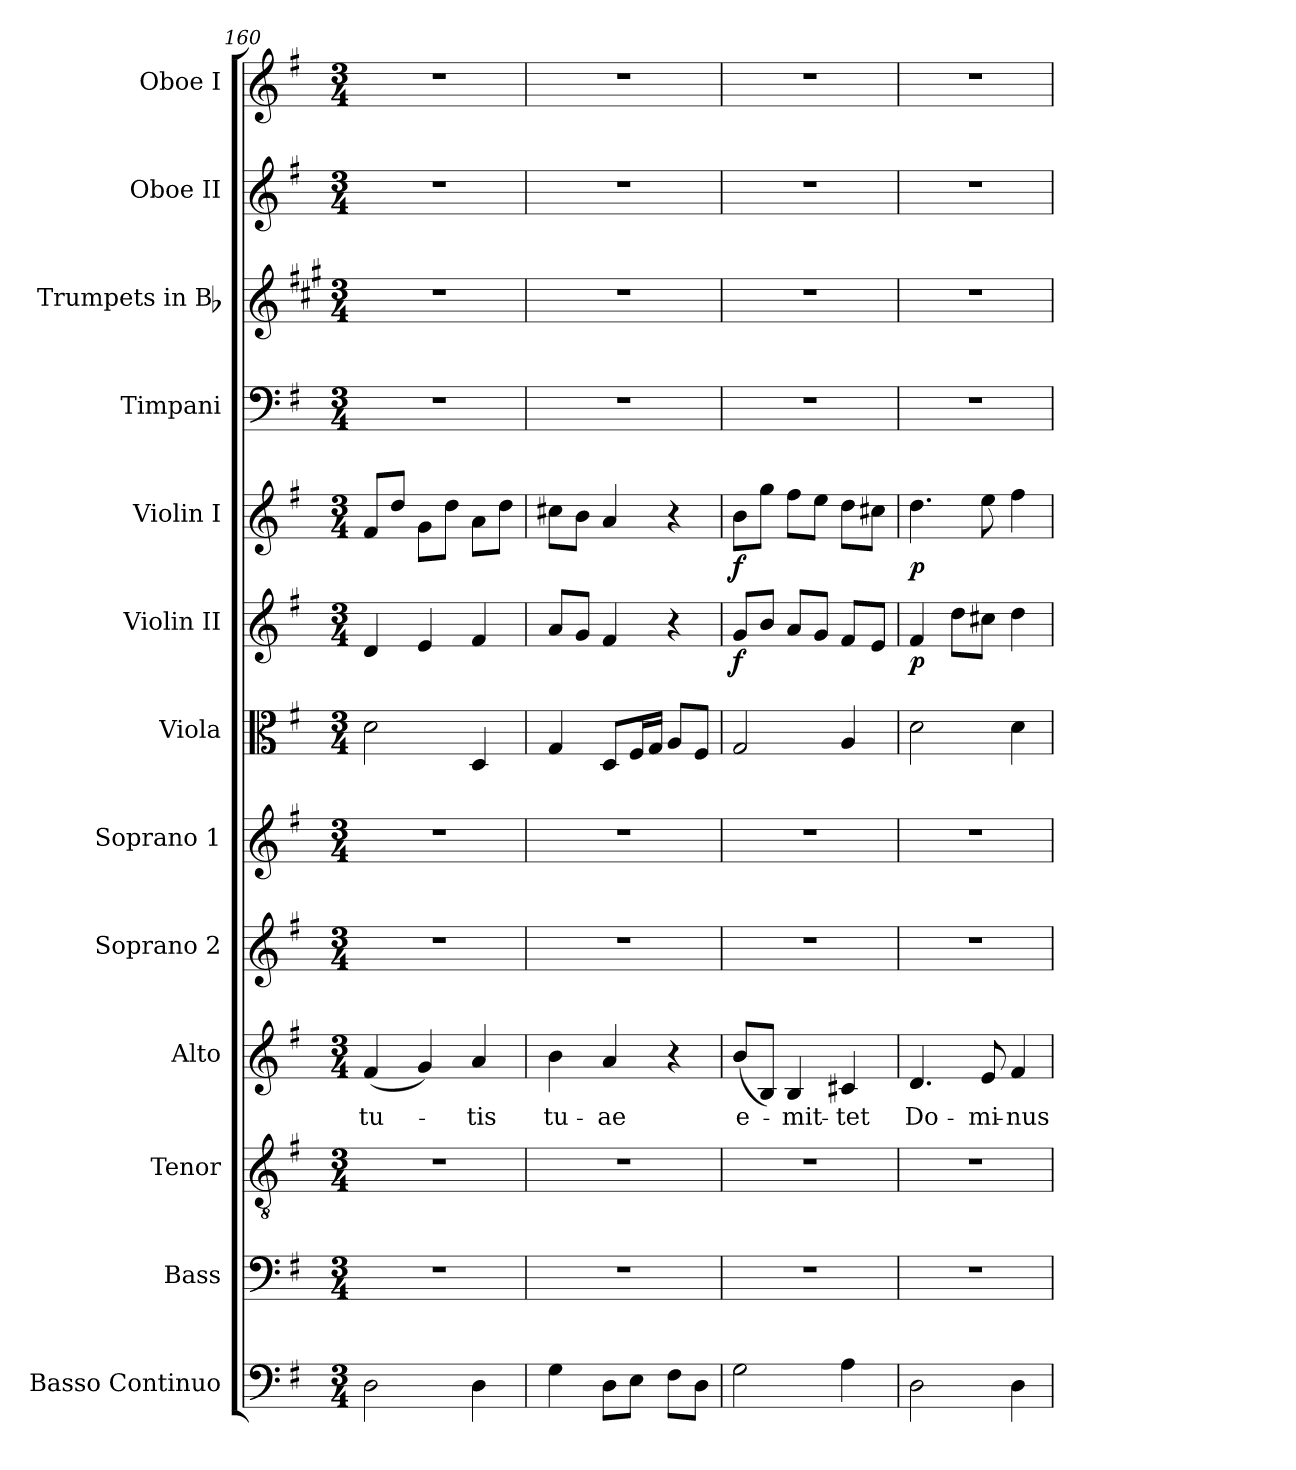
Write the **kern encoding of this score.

**kern	**kern	**kern	**kern	**text	**kern	**kern	**kern	**kern	**dynam	**kern	**dynam	**kern	**kern	**kern	**kern
*part13	*part12	*part11	*part10	*part10	*part9	*part8	*part7	*part6	*part6	*part5	*part5	*part4	*part3	*part2	*part1
*staff13	*staff12	*staff11	*staff10	*staff10	*staff9	*staff8	*staff7	*staff6	*staff6	*staff5	*staff5	*staff4	*staff3	*staff2	*staff1
*I"Basso Continuo	*I"Bass	*I"Tenor	*I"Alto	*	*I"Soprano 2	*I"Soprano 1	*I"Viola	*I"Violin II	*	*I"Violin I	*	*I"Timpani	*I"Trumpets in Bb	*I"Oboe II	*I"Oboe I
*I'BC	*I'B	*I'T	*I'A	*	*I'S	*I'S	*I'Vla.	*I'Vln. II	*	*I'Vln. I	*	*I'Timp.	*	*I'Ob. II	*I'Ob. I
!!LO:PB:g=z
*clefF4	*clefF4	*clefGv2	*clefG2	*	*clefG2	*clefG2	*clefC3	*clefG2	*	*clefG2	*	*clefF4	*clefG2	*clefG2	*clefG2
*	*	*	*	*	*	*	*	*	*	*	*	*	*ITrd1c2	*	*
*k[f#]	*k[f#]	*k[f#]	*k[f#]	*	*k[f#]	*k[f#]	*k[f#]	*k[f#]	*	*k[f#]	*	*k[f#]	*k[f#]	*k[f#]	*k[f#]
*G:	*G:	*G:	*G:	*	*G:	*G:	*G:	*G:	*	*G:	*	*G:	*G:	*G:	*G:
*M3/4	*M3/4	*M3/4	*M3/4	*	*M3/4	*M3/4	*M3/4	*M3/4	*	*M3/4	*	*M3/4	*M3/4	*M3/4	*M3/4
=160	=160	=160	=160	=160	=160	=160	=160	=160	=160	=160	=160	=160	=160	=160	=160
!	!	!	!	!LO:LY:b	!	!	!	!	!	!	!	!	!	!	!
2D\	2.r	2.r	(<4f#/	-tu-	2.r	2.r	2d\	4d/	.	8f#/L	.	2.r	2.r	2.r	2.r
.	.	.	.	.	.	.	.	.	.	8dd/J	.	.	.	.	.
.	.	.	4g/)	.	.	.	.	4e/	.	8g\L	.	.	.	.	.
.	.	.	.	.	.	.	.	.	.	8dd\J	.	.	.	.	.
!	!	!	!	!LO:LY:b	!	!	!	!	!	!	!	!	!	!	!
4D\	.	.	4a/	-tis	.	.	4D/	4f#/	.	8a\L	.	.	.	.	.
.	.	.	.	.	.	.	.	.	.	8dd\J	.	.	.	.	.
=161	=161	=161	=161	=161	=161	=161	=161	=161	=161	=161	=161	=161	=161	=161	=161
!	!	!	!	!LO:LY:b	!	!	!	!	!	!	!	!	!	!	!
4G\	2.r	2.r	4b\	tu-	2.r	2.r	4G/	8a/L	.	8cc#X\L	.	2.r	2.r	2.r	2.r
.	.	.	.	.	.	.	.	8g/J	.	8b\J	.	.	.	.	.
!	!	!	!	!LO:LY:b	!	!	!	!	!	!	!	!	!	!	!
8D\L	.	.	4a/	-ae	.	.	8D/L	4f#/	.	4a/	.	.	.	.	.
8E\J	.	.	.	.	.	.	16F#/L	.	.	.	.	.	.	.	.
.	.	.	.	.	.	.	16G/JJ	.	.	.	.	.	.	.	.
8F#\L	.	.	4r	.	.	.	8A/L	4r	.	4r	.	.	.	.	.
8D\J	.	.	.	.	.	.	8F#/J	.	.	.	.	.	.	.	.
=162	=162	=162	=162	=162	=162	=162	=162	=162	=162	=162	=162	=162	=162	=162	=162
!	!	!	!	!LO:LY:b	!	!	!	!	!LO:DY:b	!	!LO:DY:b	!	!	!	!
2G\	2.r	2.r	(<8b/L	e-	2.r	2.r	2G/	8g/L	f	8b\L	f	2.r	2.r	2.r	2.r
.	.	.	8B/J)	.	.	.	.	8b/J	.	8gg\J	.	.	.	.	.
!	!	!	!	!LO:LY:b	!	!	!	!	!	!	!	!	!	!	!
.	.	.	4B/	-mit-	.	.	.	8a/L	.	8ff#\L	.	.	.	.	.
.	.	.	.	.	.	.	.	8g/J	.	8ee\J	.	.	.	.	.
!	!	!	!	!LO:LY:b	!	!	!	!	!	!	!	!	!	!	!
4A\	.	.	4c#X/	-tet	.	.	4A/	8f#/L	.	8dd\L	.	.	.	.	.
.	.	.	.	.	.	.	.	8e/J	.	8cc#X\J	.	.	.	.	.
=163	=163	=163	=163	=163	=163	=163	=163	=163	=163	=163	=163	=163	=163	=163	=163
!	!	!	!	!LO:LY:b	!	!	!	!	!LO:DY:b	!	!LO:DY:b	!	!	!	!
2D\	2.r	2.r	4.d/	Do-	2.r	2.r	2d\	4f#/	p	4.dd\	p	2.r	2.r	2.r	2.r
.	.	.	.	.	.	.	.	8dd\L	.	.	.	.	.	.	.
!	!	!	!	!LO:LY:b	!	!	!	!	!	!	!	!	!	!	!
.	.	.	8e/	-mi-	.	.	.	8cc#X\J	.	8ee\	.	.	.	.	.
!	!	!	!	!LO:LY:b	!	!	!	!	!	!	!	!	!	!	!
4D\	.	.	4f#/	-nus	.	.	4d\	4dd\	.	4ff#\	.	.	.	.	.
=	=	=	=	=	=	=	=	=	=	=	=	=	=	=	=
*-	*-	*-	*-	*-	*-	*-	*-	*-	*-	*-	*-	*-	*-	*-	*-
